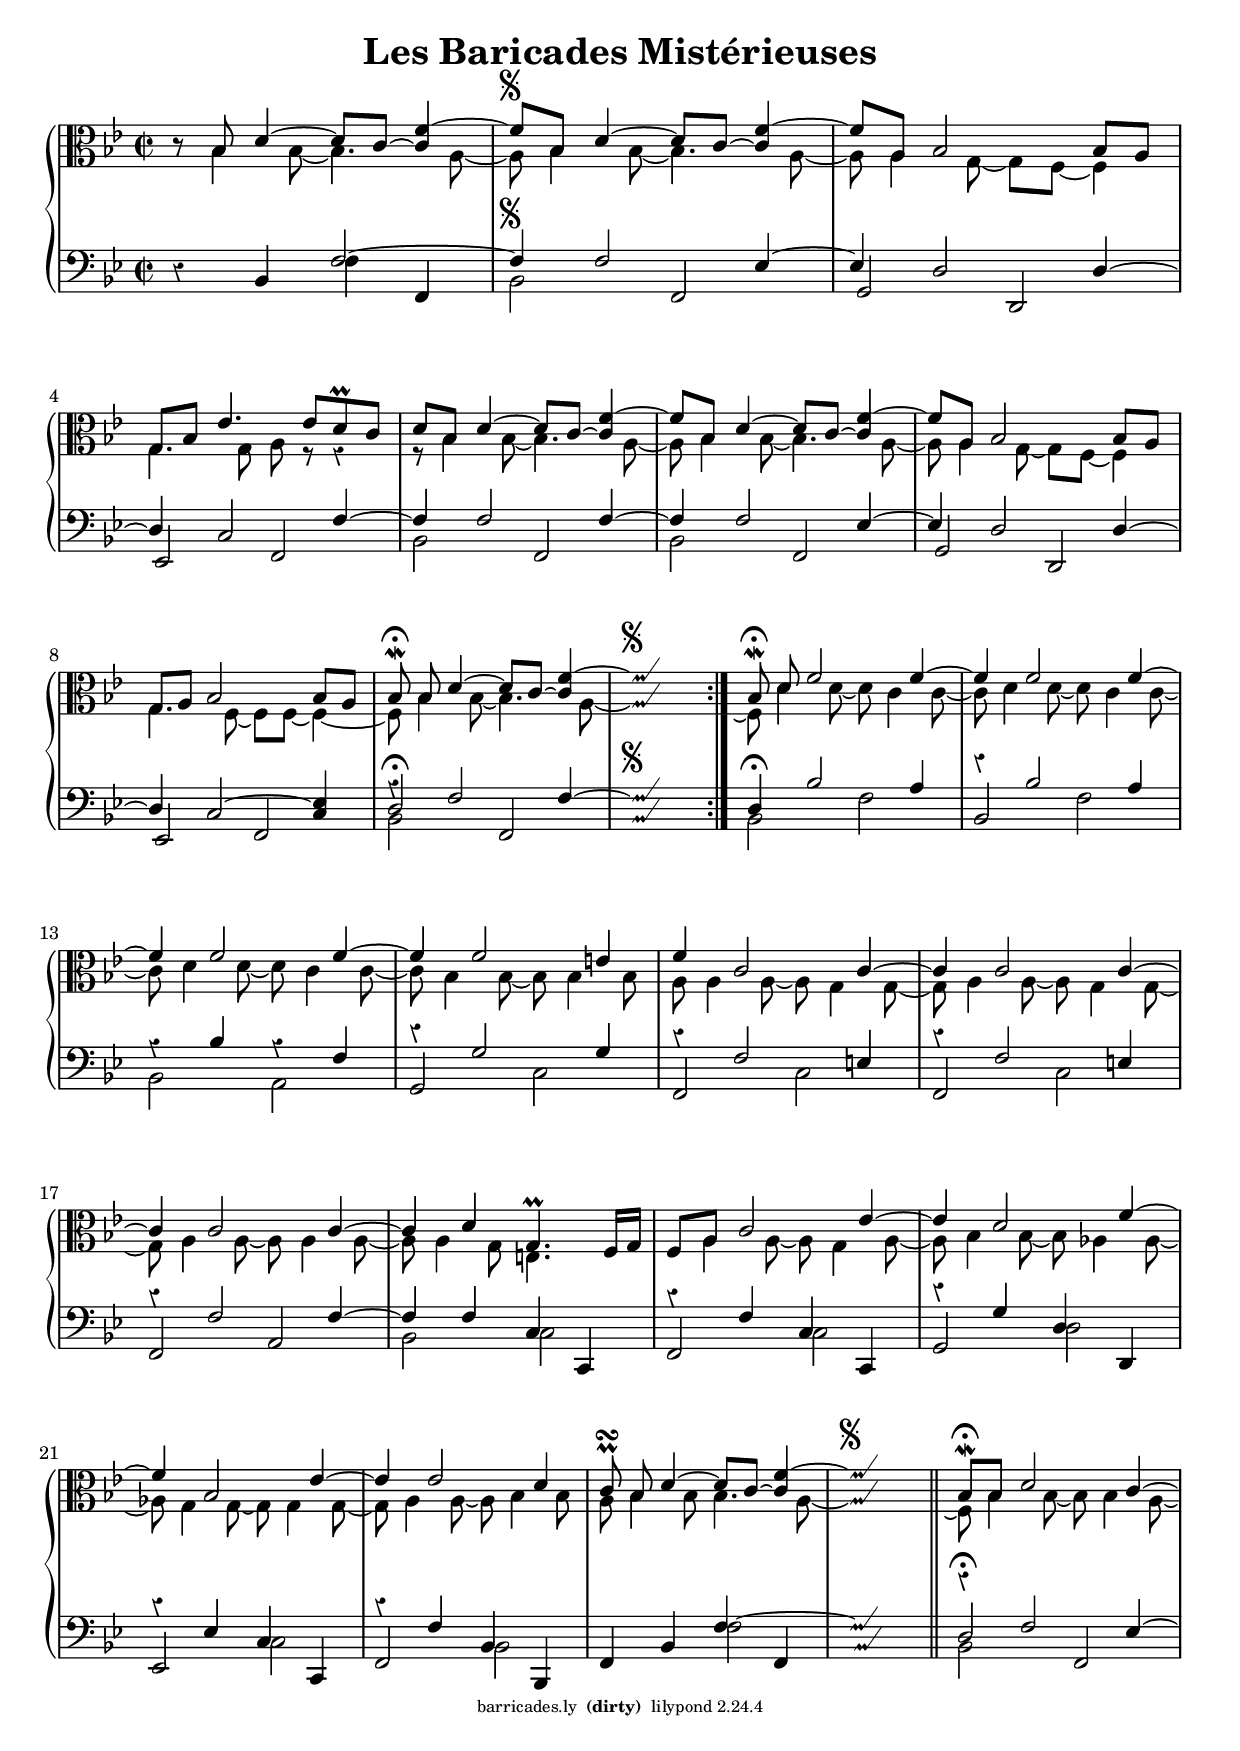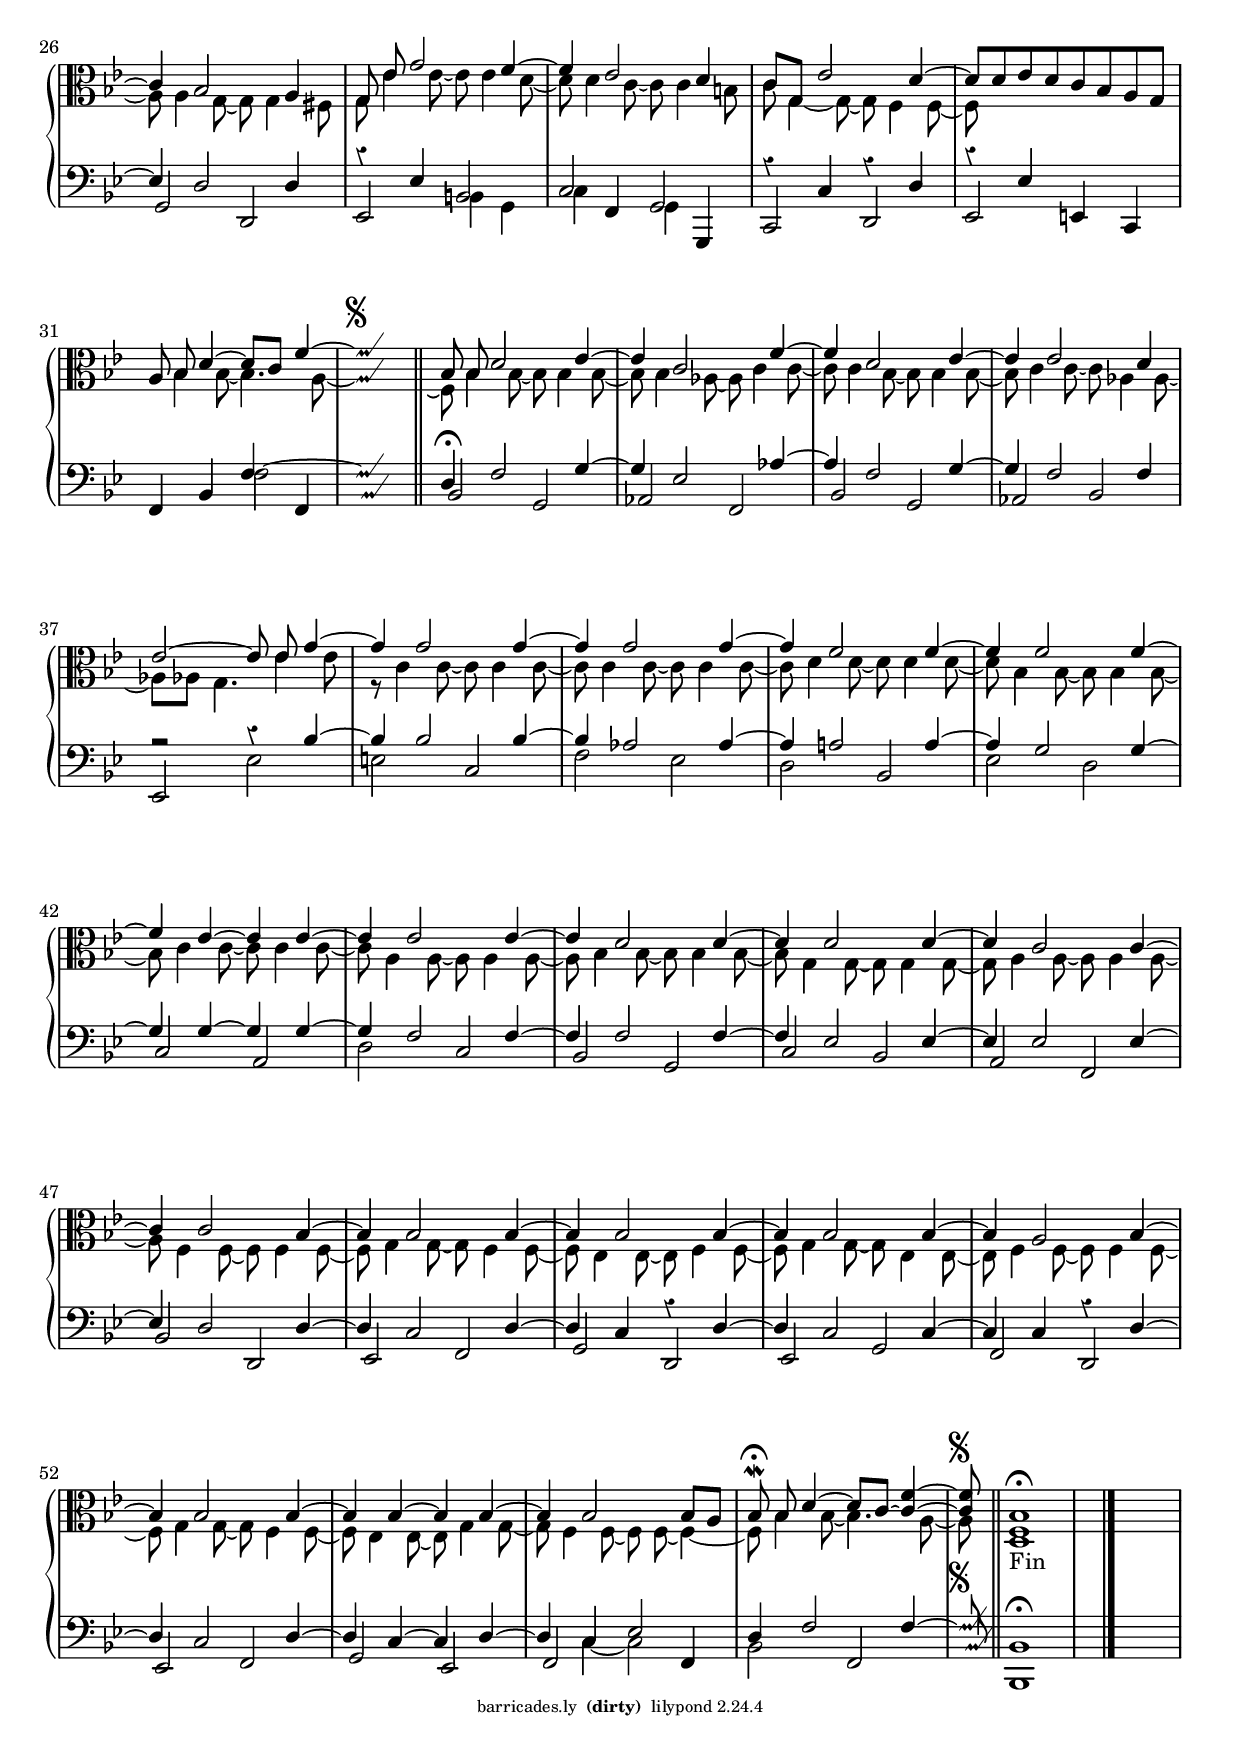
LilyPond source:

\version "2.18.2"

\include "../../include/tagline.ily"

breaks = {
  s1*3 \break s1*4 \break s1*5 \break s1*4 \break s1*4 \break s1*5 \break \pageBreak
  s1*5 \break s1*6 \break s1*5 \break s1*5 \break s1*5 \break s1*6 \break \pageBreak
}

%#(set-global-staff-size 16)

\paper {
  #(set-paper-size "a4")
  print-page-number = ##f
  between-system-padding = #0.1
  between-system-space = #0.1
  ragged-last-bottom = ##f
  ragged-bottom = ##f
  oddFooterMarkup = \gitTagline
  evenFooterMarkup = \gitTagline
}



%\include "../../include/gitcommands.ily"

cstr = \change Staff = "right"
cstl = \change Staff = "left"

\header {
  title = "Les Baricades Mistérieuses"
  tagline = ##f
}

global = {
  \key g \minor
  \time 2/2
  \override Staff.NoteCollision #'merge-differently-headed = ##f
  \override Staff.NoteCollision #'merge-differently-dotted = ##t
  \override Staff.Rest #'style = #'classical
}

Cust = {
  \once \override NoteHead.stencil = #ly:text-interface::print
  \once \override NoteHead.text = \markup {
    \musicglyph #"custodes.mensural.u0"
  }
}

rightUp = \relative c' {
  \global

  r8 \voiceOne bes d4 ~ d8 c ~ <c f>4 ~
  f8^\markup { \musicglyph #"scripts.segno" } bes, d4 ~ d8 c ~ <c f>4 ~ 
  f8 a, bes2 bes8 a

  g bes ees4. ees8 d\prall c
  d bes d4 ~ d8 c ~ <c f>4 ~
  f8 bes, d4 ~ d8 c ~ <c f>4 ~
  f8 a, bes2 bes8 a

  g a bes2 bes8 a
  bes8\mordent\fermata\noBeam bes d4 ~ d8 c ~ <c f>4 ~
  \Cust f1^\markup { \musicglyph #"scripts.segno" } \bar ":|."
  bes,8\mordent\fermata\noBeam d f2 f4 ~
  f f2 f4 ~

  f f2 f4 ~
  f f2 e4
  f c2 c4 ~
  c c2 c4 ~

  c c2 c4 ~
  c d g,4.\prall f16 g
  f8 a c2 ees4 ~
  ees d2 f4 ~

  f bes,2 ees4 ~ 
  ees ees2 d4
  c8\prall\turn\noBeam bes d4 ~ d8 c ~ <c f>4 ~ 
  \Cust f1^\markup { \musicglyph #"scripts.segno" } \bar "||"
  bes,8\mordent\fermata
  bes d2 c4 ~


  c bes2 a4
  g8\noBeam ees' g2 f4 ~
  f ees2 d4
  c8 g ees'2 d4 ~
  d8[ d ees d c bes a g]

  a8\noBeam bes d4 ~ d8 c f4 ~
  \Cust f1^\markup { \musicglyph #"scripts.segno" } \bar "||"
  bes,8\noBeam bes d2 ees4 ~
  ees c2 f4 ~
  f d2 ees4 ~
  ees ees2 d4
  
  ees2 ~ ees8\noBeam ees8 g4 ~
  g g2 g4 ~ 
  g g2 g4 ~
  g f2 f4 ~
  f f2 f4 ~
  
  f ees ~ ees ees ~
  ees ees2 ees4 ~
  ees d2 d4 ~
  d d2 d4 ~
  d c2 c4 ~
  
  c c2 bes4 ~
  bes bes2 bes4 ~
  bes bes2 bes4 ~
  bes bes2 bes4 ~
  bes4 a2 bes4 ~
  
  bes bes2 bes4 ~
  bes bes ~ bes bes ~
  bes bes2 bes8 a
  bes\noBeam-\mordent-\fermata 
  bes d4 ~ d8 c ~ <c f>4 ~
  <c f>8^\markup { \musicglyph #"scripts.segno" } 
  %s8 s2.
  \bar "||"
  <bes f d>1-\fermata_"Fin"
  \bar "|."
}

rightDown = \relative c' {
  \global
  \voiceTwo

  s8 bes4 bes8 ~ bes4. a8 ~
  a bes4 bes8 ~ bes4. a8 ~
  a a4 g8 ~ g f ~ f4

  g4. g8 a r r4
  r8 bes4 bes8 ~ bes4. a8 ~
  a bes4 bes8 ~ bes4. a8 ~
  a a4 g8 ~ g f ~ f4

  g4. f8 ~ f f ~ f4 ~
  f8 bes4 bes8 ~ bes4. a8 ~
  \Cust a1 \bar ":|."
  f8\repeatTie d'4 d8 ~ d c4 c8 ~
  c d4 d8 ~ d c4 c8 ~

  c d4 d8 ~ d c4 c8 ~
  c bes4 bes8 ~ bes bes4 bes8
  a a4 a8 ~ a g4 g8 ~
  g a4 a8 ~ a g4 g8 ~

  g a4 a8 ~ a a4 a8 ~
  a a4 g8 e4. s8
  s a4 a8 ~ a g4 a8 ~
  a bes4 bes8 ~ bes aes4 aes8 ~

  aes8 g4 g8 ~ g g4 g8 ~
  g a4 a8 ~ a bes4 bes8
  a bes4 bes8 bes4. a8 ~
  \Cust a1 \bar "||"


  f8\repeatTie bes4 bes8 ~ bes bes4 a8 ~
  a a4 g8 ~ g g4 fis8
  g ees'4 ees8 ~ ees ees4 d8 ~
  d d4 c8 ~ c c4 b8
  c g4 ~ g8 ~ g f4 f8 ~
  f s1

  bes4 bes8 ~ bes4. a8 ~ 
  \Cust a1 \bar "||"
  f8\repeatTie bes4 bes8 ~ bes bes4 bes8 ~
  bes bes4 aes8 ~ aes8 c4 c8 ~
  c c4 bes8 ~ bes bes4 bes8 ~ 
  bes c4 c8 ~ c aes4 aes8 ~

  aes aes g4. ees'4 ees8
  r c4 c8 ~ c c4 c8 ~
  c c4 c8 ~ c c4 c8 ~ 
  c d4 d8 ~ d d4 d8 ~
  d bes4 bes8 ~ bes bes4 bes8 ~

  bes c4 c8 ~ c c4 c8 ~
  c a4 a8 ~ a a4 a8~
  a bes4 bes8 ~ bes bes4 bes8 ~ 
  bes g4 g8 ~ g g4 g8 ~
  g a4 a8 ~ a a4 a8 ~

  a f4 f8 ~ f f4 f8 ~
  f g4 g8 ~ g f4 f8 ~
  f ees4 ees8 ~ ees f4 f8 ~
  f g4 g8 ~ g ees4 ees8 ~
  ees f4 f8 ~ f f4 f8 ~

  f g4 g8 ~ g f4 f8 ~
  f ees4 ees8 ~ ees g4 g8 ~
  g f4 f8 ~ f\noBeam f ~ f4 ~
  f8 bes4 bes8 ~ bes4. a8 ~
  a
}

leftUp = \relative c {
  \global
  \voiceOne

  s2 f2 ~ 
  %f4 f2 ees4 ~
  f4^\markup { \musicglyph #"scripts.segno" } f2 ees4 ~
  ees d2 d4~

  d c2 f4 ~
  f f2 f4 ~
  f f2 ees4 ~
  ees d2 d4~ 

  d4 c2 ~ <c ees>4
  <<{ d2\fermata s4 } \new Voice { \voiceOne a'4\rest f2 }>> f4 ~
  \Cust f1^\markup { \musicglyph #"scripts.segno" } \bar ":|."
  d4\fermata bes'2 a4
  r bes2 a4

  r bes r f
  r g2 g4
  r f2 e4
  r f2 e4

  r f2 f4 ~
  f f c c,
  r f' c c,
  r g'' d d,

  r ees' c c,
  r f' bes, bes,
  f' bes f' f,
  \Cust bes1 \bar "||"
  r4\fermata f'2 ees4 ~

  ees d2 d4
  r ees \stemDown b g
  c \stemUp f, \stemDown g \stemUp g,
  r c' r d
  r ees e, c

  f bes f' f,
  \Cust bes1 \bar "||"
  d4\fermata f2 g4 ~
  g ees2 aes4 ~
  aes f2 g4 ~
  g f2 f4

  r2 r4 bes ~
  bes bes2 bes4 ~
  bes aes2 aes4 ~
  aes a2 a4 ~
  a g2 g4 ~

  g g ~ g g ~
  g f2 f4 ~
  f f2 f4 ~
  f ees2 ees4 ~
  ees ees2 ees4 ~

  ees d2 d4 ~
  d c2 d4 ~
  d c r d ~
  d c2 c4 ~
  c c r d ~

  d c2 d4 ~
  d c ~ c d ~
  d <<{ c s f, } \\ { c'~ c2 }>> 
  d4 f2 f4 ~
  \Cust f8^\markup { \musicglyph #"scripts.segno" }
  \bar "||"
}

leftDown = \relative c {
  \global

  r4 bes f' f,
  \once \stemDown bes2 f
  g d

  ees f 
  \once \stemDown bes f
  \once \stemDown bes f
  g d

  ees f
  \once \stemDown bes2 f
  \Cust bes1 \bar ":|."
  \once \stemDown bes2 f'
  bes, f'

  \once \stemDown bes, \once \stemDown a
  g \once \stemDown c
  f,  \once \stemDown c'
  f, \once \stemDown c'

  f, a
  \once \stemDown bes \once \stemDown c
  f, \once \stemDown c'
  g d'

  ees, \once \stemDown c'
  f, \once \stemDown bes
  s f' ~
  \Cust f1 \bar "||"
  <<{ d2 } \\ { bes2 }>> f 


  g d
  ees b'
  c g
  c, d
  ees s

  s f' ~ 
  \Cust f1 \bar "||"


  bes,2 g
  aes f
  bes g
  aes bes

  ees, ees'
  e c
  f ees
  d bes
  ees d

  c a
  d c
  bes g
  c bes
  a f

  bes d,
  ees f
  g d
  ees g
  f d

  ees f
  g ees 
  f \once \stemUp ees'
  \once \stemDown bes f
  \Cust bes8
  \bar "||"
  <bes bes,>1-\fermata
  \bar "|."
}

\score {
  \new PianoStaff <<
    \new Staff = "right" {
      << 
        \breaks
        \new Voice = "rightUp" { \clef alto \rightUp }
        \new Voice = "rightDown" { \clef alto \rightDown }
      >>
    }
    \new Staff = "left" { 
      <<
        \breaks 
        \new Voice { \clef bass \leftUp }
        \new Voice { \clef bass \leftDown }
      >>
    }
  >>
  \layout { 
    indent = 0 
    \context {
      \Score
      \override NonMusicalPaperColumn.line-break-permission = ##f
      %\override NonMusicalPaperColumn.page-break-permission = ##f
    }
  }
}
